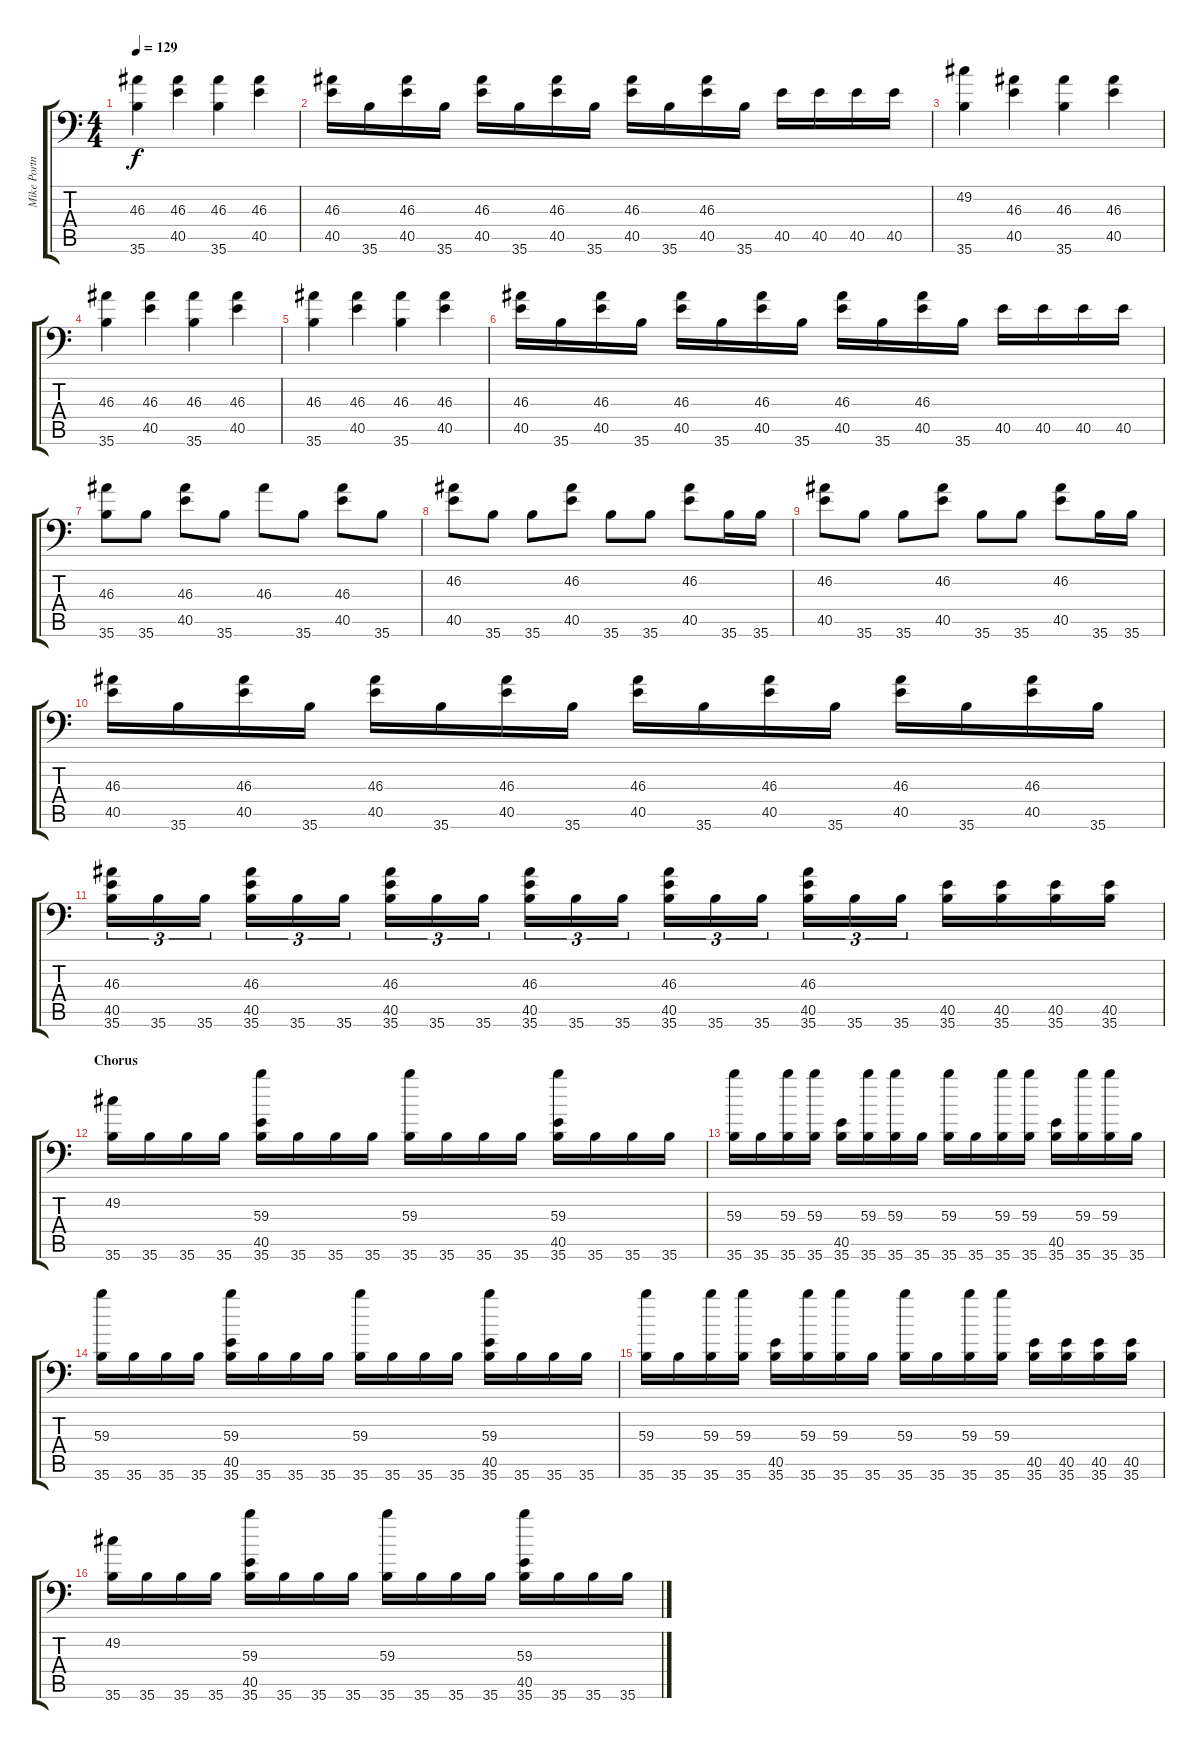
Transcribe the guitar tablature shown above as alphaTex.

\track ("Mike Portnoy (Drums)" "Mike Portn") {instrument acousticgrandpiano}
\staff {score tabs}
\tuning (C-1 C-1 C-1 C-1 C-1 C-1) {hide}
\ts (4 4)
\tempo 129
\clef f4
\ks c
(46.3 35.6).4{dy f} (46.3 40.5).4 (46.3 35.6).4 (46.3 40.5).4 |
(46.3 40.5).16 35.6.16 (46.3 40.5).16 35.6.16 (46.3 40.5).16 35.6.16 (46.3 40.5).16 35.6.16 (46.3 40.5).16 35.6.16 (46.3 40.5).16 35.6.16 40.5.16 40.5.16 40.5.16 40.5.16 |
(49.2 35.6).4 (46.3 40.5).4 (46.3 35.6).4 (46.3 40.5).4 |
(46.3 35.6).4 (46.3 40.5).4 (46.3 35.6).4 (46.3 40.5).4 |
(46.3 35.6).4 (46.3 40.5).4 (46.3 35.6).4 (46.3 40.5).4 |
(46.3 40.5).16 35.6.16 (46.3 40.5).16 35.6.16 (46.3 40.5).16 35.6.16 (46.3 40.5).16 35.6.16 (46.3 40.5).16 35.6.16 (46.3 40.5).16 35.6.16 40.5.16 40.5.16 40.5.16 40.5.16 |
(46.3 35.6).8 35.6.8 (46.3 40.5).8 35.6.8 46.3.8 35.6.8 (46.3 40.5).8 35.6.8 |
(46.2 40.5).8 35.6.8 35.6.8 (46.2 40.5).8 35.6.8 35.6.8 (46.2 40.5).8 35.6.16 35.6.16 |
(46.2 40.5).8 35.6.8 35.6.8 (46.2 40.5).8 35.6.8 35.6.8 (46.2 40.5).8 35.6.16 35.6.16 |
(46.3 40.5).16 35.6.16 (46.3 40.5).16 35.6.16 (46.3 40.5).16 35.6.16 (46.3 40.5).16 35.6.16 (46.3 40.5).16 35.6.16 (46.3 40.5).16 35.6.16 (46.3 40.5).16 35.6.16 (46.3 40.5).16 35.6.16 |
(46.3 40.5 35.6).16{tu (3 2)} 35.6.16{tu (3 2)} 35.6.16{tu (3 2)} (46.3 40.5 35.6).16{tu (3 2)} 35.6.16{tu (3 2)} 35.6.16{tu (3 2)} (46.3 40.5 35.6).16{tu (3 2)} 35.6.16{tu (3 2)} 35.6.16{tu (3 2)} (46.3 40.5 35.6).16{tu (3 2)} 35.6.16{tu (3 2)} 35.6.16{tu (3 2)} (46.3 40.5 35.6).16{tu (3 2)} 35.6.16{tu (3 2)} 35.6.16{tu (3 2)} (46.3 40.5 35.6).16{tu (3 2)} 35.6.16{tu (3 2)} 35.6.16{tu (3 2)} (40.5 35.6).16 (40.5 35.6).16 (40.5 35.6).16 (40.5 35.6).16 |
\section ("" "Chorus")
(49.2 35.6).16 35.6.16 35.6.16 35.6.16 (59.3 40.5 35.6).16 35.6.16 35.6.16 35.6.16 (59.3 35.6).16 35.6.16 35.6.16 35.6.16 (59.3 40.5 35.6).16 35.6.16 35.6.16 35.6.16 |
(59.3 35.6).16 35.6.16 (59.3 35.6).16 (59.3 35.6).16 (40.5 35.6).16 (59.3 35.6).16 (59.3 35.6).16 35.6.16 (59.3 35.6).16 35.6.16 (59.3 35.6).16 (59.3 35.6).16 (40.5 35.6).16 (59.3 35.6).16 (59.3 35.6).16 35.6.16 |
(59.3 35.6).16 35.6.16 35.6.16 35.6.16 (59.3 40.5 35.6).16 35.6.16 35.6.16 35.6.16 (59.3 35.6).16 35.6.16 35.6.16 35.6.16 (59.3 40.5 35.6).16 35.6.16 35.6.16 35.6.16 |
(59.3 35.6).16 35.6.16 (59.3 35.6).16 (59.3 35.6).16 (40.5 35.6).16 (59.3 35.6).16 (59.3 35.6).16 35.6.16 (59.3 35.6).16 35.6.16 (59.3 35.6).16 (59.3 35.6).16 (40.5 35.6).16 (40.5 35.6).16 (40.5 35.6).16 (40.5 35.6).16 |
(49.2 35.6).16 35.6.16 35.6.16 35.6.16 (59.3 40.5 35.6).16 35.6.16 35.6.16 35.6.16 (59.3 35.6).16 35.6.16 35.6.16 35.6.16 (59.3 40.5 35.6).16 35.6.16 35.6.16 35.6.16
